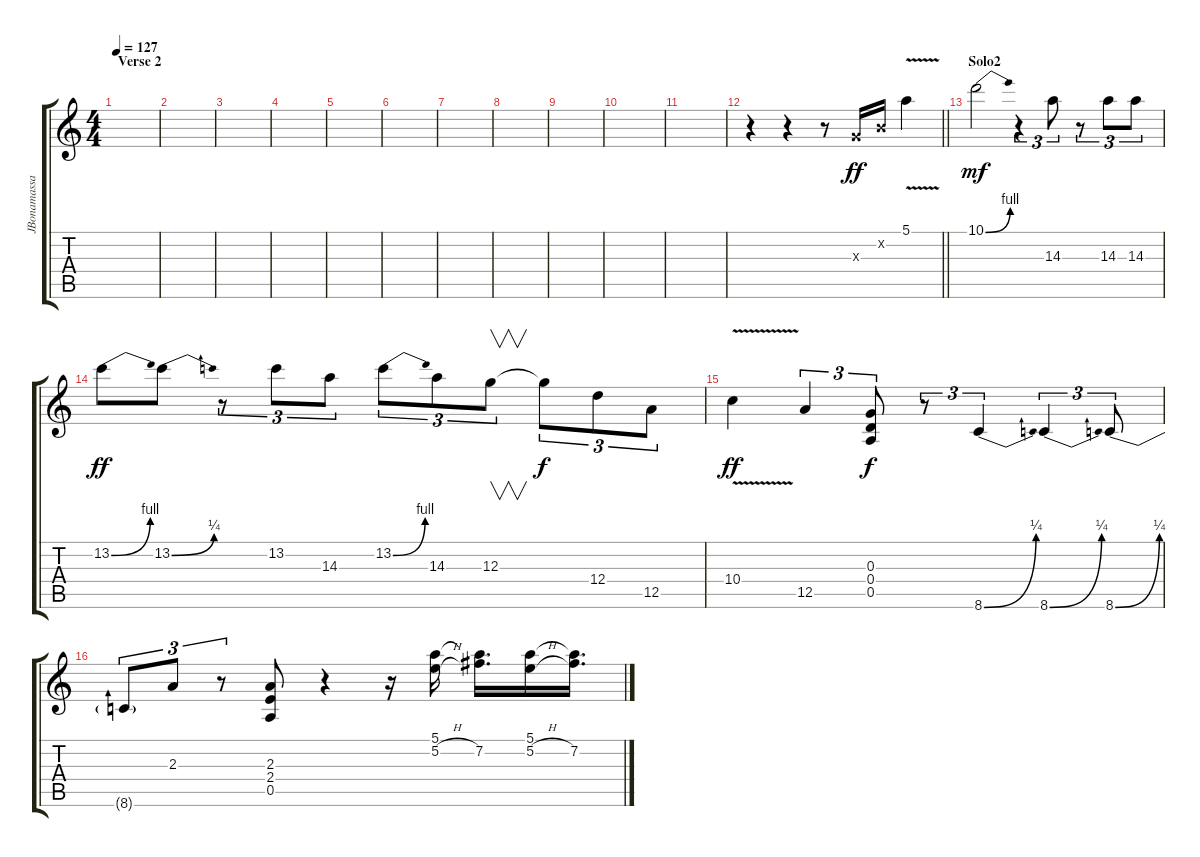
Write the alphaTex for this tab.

\track ("JBonamassa Solo" "JBonamassa") {instrument overdrivenguitar}
\staff {score tabs}
\tuning (E4 B3 G3 D3 A2 E2) {hide}
\ts (4 4)
\section ("" "Verse 2")
\tempo 127
\clef g2
\ks c
|
|
|
|
|
|
|
|
|
|
|
\barLineRight lightlight
r.4 r.4 r.8 0.3{x}.16{dy ff} 0.2{x}.16 5.1{v}.4 |
\section ("" "Solo2")
10.1{be (bend 0 0 60 4)}.2{dy mf} r.4{tu (3 2)} 14.3.8{tu (3 2)} r.8{tu (3 2)} 14.3.8{tu (3 2)} 14.3.8{tu (3 2)} |
13.2{be (bend 0 0 60 4)}.8{dy ff} 13.2{be (bend 0 0 60 1)}.8 r.8{tu (3 2)} 13.2.8{tu (3 2)} 14.3.8{tu (3 2)} 13.2{be (bend 0 0 60 4)}.8{tu (3 2)} 14.3.8{tu (3 2)} 12.3.8{v tu (3 2)} 12.3{t}.8{tu (3 2) dy f} 12.4.8{tu (3 2)} 12.5.8{tu (3 2)} |
10.4{v}.4{dy ff} 12.5.4{tu (3 2)} (0.3 0.4 0.5).8{tu (3 2) dy f} r.8{tu (3 2)} 8.6{be (bend 0 0 60 1)}.4{tu (3 2)} 8.6{be (bend 0 0 60 1)}.4{tu (3 2)} 8.6{be (bend 0 0 60 1)}.8{tu (3 2)} |
8.6{t}.8{tu (3 2)} 2.3.8{tu (3 2)} r.8{tu (3 2)} (2.3 2.4 0.5).8 r.4 r.16 (5.1 5.2{h}).16 (5.1{t} 7.2).16{d} (5.1 5.2{h}).16 (5.1{t} 7.2).16{d}
